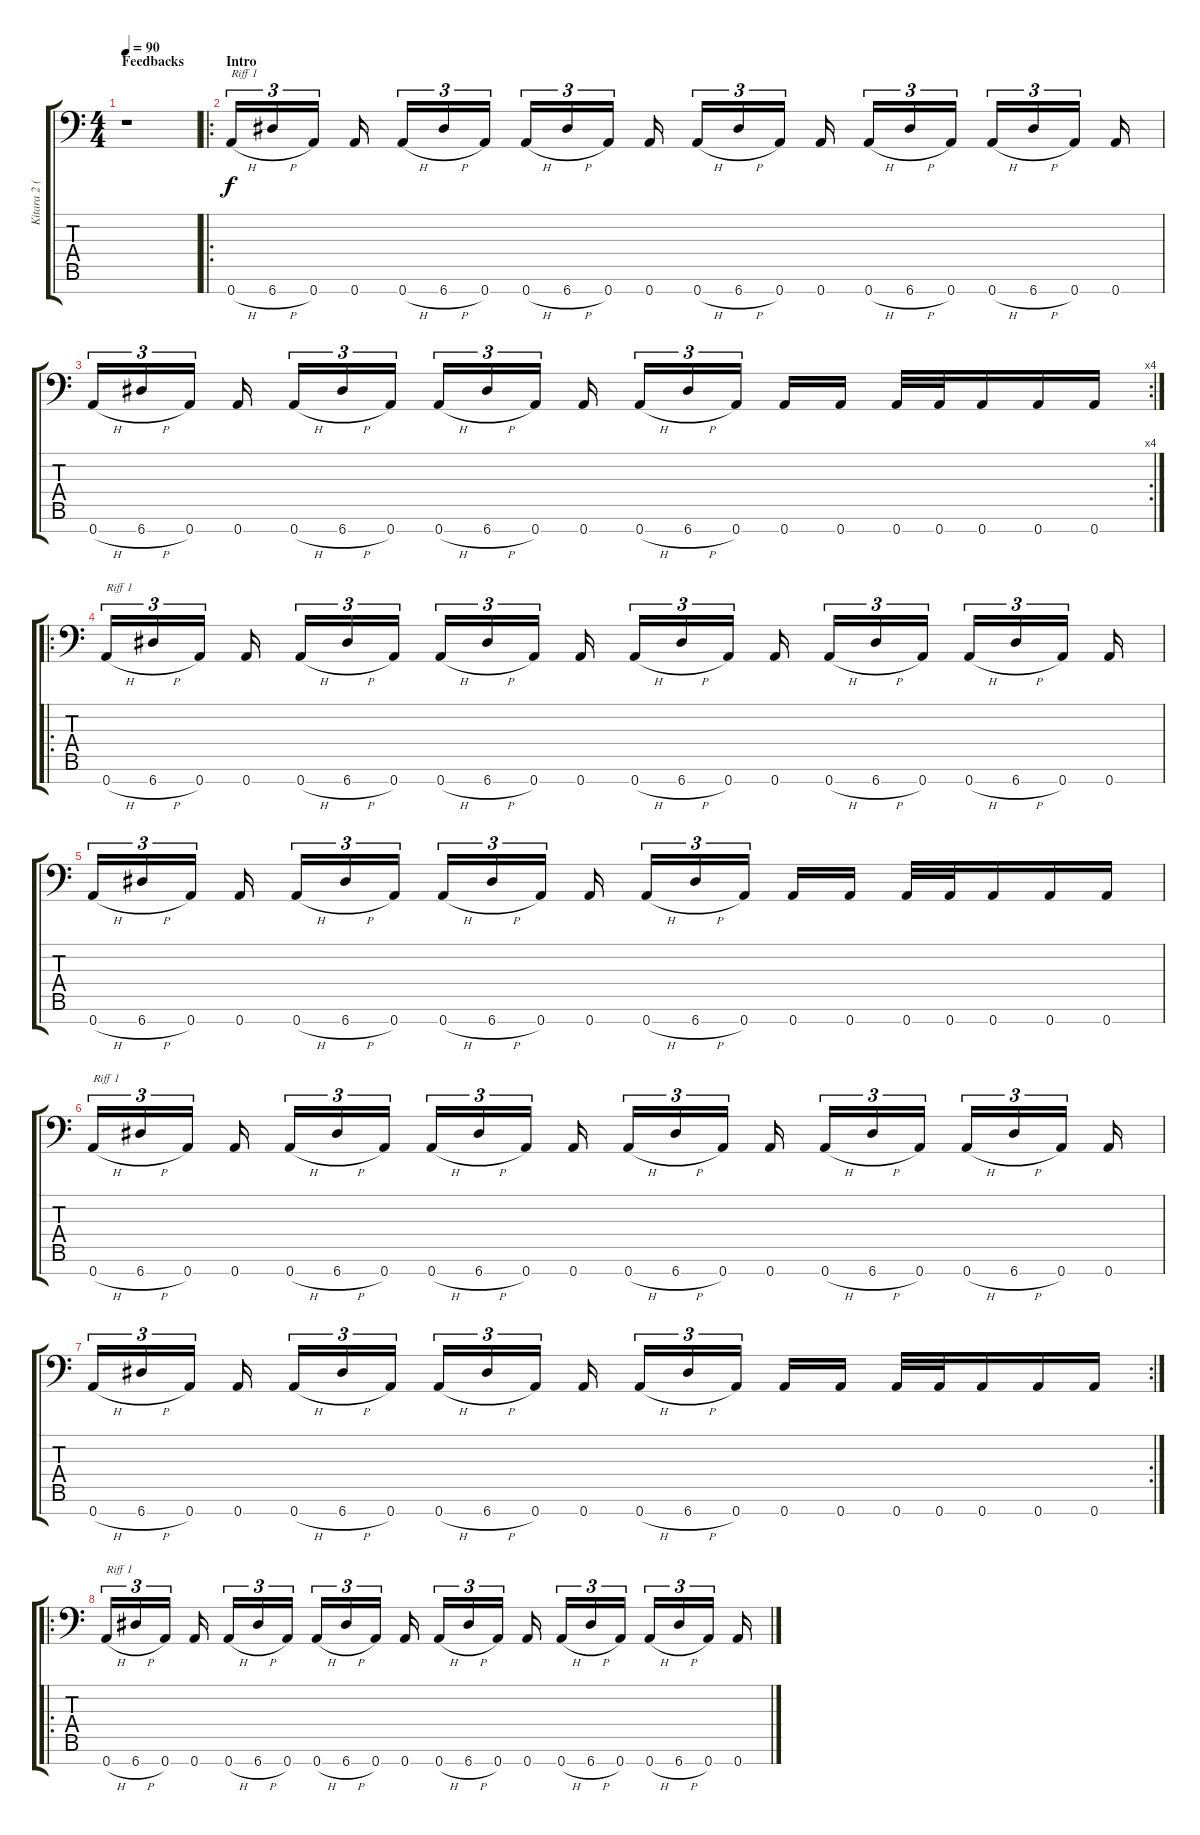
\track ("Kitara 2 (Tuomo)" "Kitara 2 (") {instrument distortionguitar}
\staff {score tabs}
\tuning (E4 B3 G3 D3 A2 D2 A1) {hide}
\ts (4 4)
\section ("" "Feedbacks")
\tempo 90
\clef f4
\ks c
r.1{dy f instrument distortionguitar} |
\ro
\section ("" "Intro")
0.7{h}.16{tu (3 2) txt "Riff 1"} 6.7{h}.16{tu (3 2)} 0.7.16{tu (3 2)} 0.7.16 0.7{h}.16{tu (3 2)} 6.7{h}.16{tu (3 2)} 0.7.16{tu (3 2)} 0.7{h}.16{tu (3 2)} 6.7{h}.16{tu (3 2)} 0.7.16{tu (3 2)} 0.7.16 0.7{h}.16{tu (3 2)} 6.7{h}.16{tu (3 2)} 0.7.16{tu (3 2)} 0.7.16 0.7{h}.16{tu (3 2)} 6.7{h}.16{tu (3 2)} 0.7.16{tu (3 2)} 0.7{h}.16{tu (3 2)} 6.7{h}.16{tu (3 2)} 0.7.16{tu (3 2)} 0.7.16 |
\rc 4
0.7{h}.16{tu (3 2)} 6.7{h}.16{tu (3 2)} 0.7.16{tu (3 2)} 0.7.16 0.7{h}.16{tu (3 2)} 6.7{h}.16{tu (3 2)} 0.7.16{tu (3 2)} 0.7{h}.16{tu (3 2)} 6.7{h}.16{tu (3 2)} 0.7.16{tu (3 2)} 0.7.16 0.7{h}.16{tu (3 2)} 6.7{h}.16{tu (3 2)} 0.7.16{tu (3 2)} 0.7.16 0.7.16 0.7.32 0.7.32 0.7.16 0.7.16 0.7.16 |
\ro
0.7{h}.16{tu (3 2) txt "Riff 1"} 6.7{h}.16{tu (3 2)} 0.7.16{tu (3 2)} 0.7.16 0.7{h}.16{tu (3 2)} 6.7{h}.16{tu (3 2)} 0.7.16{tu (3 2)} 0.7{h}.16{tu (3 2)} 6.7{h}.16{tu (3 2)} 0.7.16{tu (3 2)} 0.7.16 0.7{h}.16{tu (3 2)} 6.7{h}.16{tu (3 2)} 0.7.16{tu (3 2)} 0.7.16 0.7{h}.16{tu (3 2)} 6.7{h}.16{tu (3 2)} 0.7.16{tu (3 2)} 0.7{h}.16{tu (3 2)} 6.7{h}.16{tu (3 2)} 0.7.16{tu (3 2)} 0.7.16 |
0.7{h}.16{tu (3 2)} 6.7{h}.16{tu (3 2)} 0.7.16{tu (3 2)} 0.7.16 0.7{h}.16{tu (3 2)} 6.7{h}.16{tu (3 2)} 0.7.16{tu (3 2)} 0.7{h}.16{tu (3 2)} 6.7{h}.16{tu (3 2)} 0.7.16{tu (3 2)} 0.7.16 0.7{h}.16{tu (3 2)} 6.7{h}.16{tu (3 2)} 0.7.16{tu (3 2)} 0.7.16 0.7.16 0.7.32 0.7.32 0.7.16 0.7.16 0.7.16 |
0.7{h}.16{tu (3 2) txt "Riff 1"} 6.7{h}.16{tu (3 2)} 0.7.16{tu (3 2)} 0.7.16 0.7{h}.16{tu (3 2)} 6.7{h}.16{tu (3 2)} 0.7.16{tu (3 2)} 0.7{h}.16{tu (3 2)} 6.7{h}.16{tu (3 2)} 0.7.16{tu (3 2)} 0.7.16 0.7{h}.16{tu (3 2)} 6.7{h}.16{tu (3 2)} 0.7.16{tu (3 2)} 0.7.16 0.7{h}.16{tu (3 2)} 6.7{h}.16{tu (3 2)} 0.7.16{tu (3 2)} 0.7{h}.16{tu (3 2)} 6.7{h}.16{tu (3 2)} 0.7.16{tu (3 2)} 0.7.16 |
\rc 2
0.7{h}.16{tu (3 2)} 6.7{h}.16{tu (3 2)} 0.7.16{tu (3 2)} 0.7.16 0.7{h}.16{tu (3 2)} 6.7{h}.16{tu (3 2)} 0.7.16{tu (3 2)} 0.7{h}.16{tu (3 2)} 6.7{h}.16{tu (3 2)} 0.7.16{tu (3 2)} 0.7.16 0.7{h}.16{tu (3 2)} 6.7{h}.16{tu (3 2)} 0.7.16{tu (3 2)} 0.7.16 0.7.16 0.7.32 0.7.32 0.7.16 0.7.16 0.7.16 |
\ro
0.7{h}.16{tu (3 2) txt "Riff 1"} 6.7{h}.16{tu (3 2)} 0.7.16{tu (3 2)} 0.7.16 0.7{h}.16{tu (3 2)} 6.7{h}.16{tu (3 2)} 0.7.16{tu (3 2)} 0.7{h}.16{tu (3 2)} 6.7{h}.16{tu (3 2)} 0.7.16{tu (3 2)} 0.7.16 0.7{h}.16{tu (3 2)} 6.7{h}.16{tu (3 2)} 0.7.16{tu (3 2)} 0.7.16 0.7{h}.16{tu (3 2)} 6.7{h}.16{tu (3 2)} 0.7.16{tu (3 2)} 0.7{h}.16{tu (3 2)} 6.7{h}.16{tu (3 2)} 0.7.16{tu (3 2)} 0.7.16
